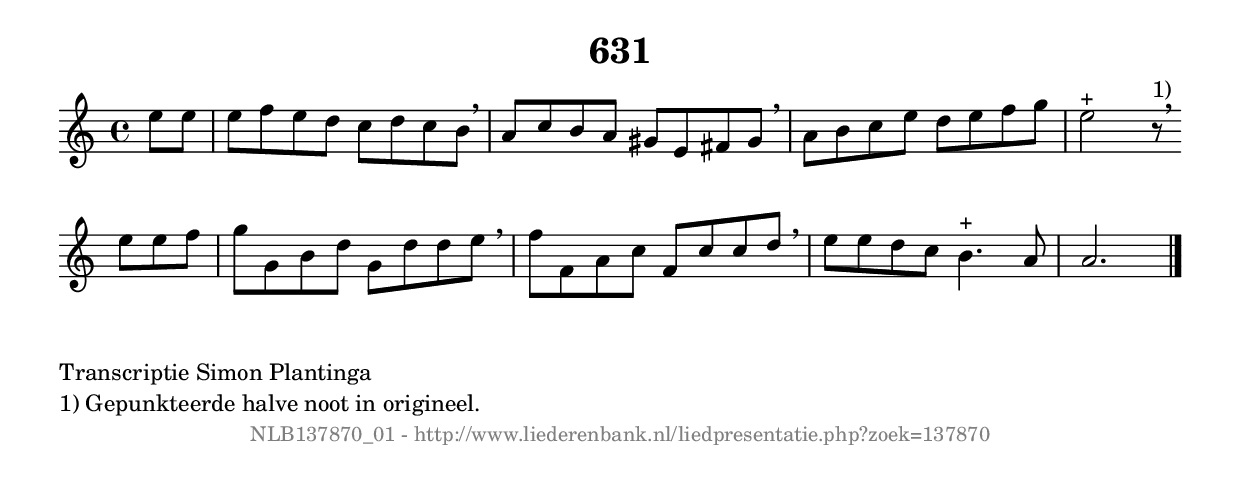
%
% produced by wce2krn 1.64 (7 June 2014)
%
\version"2.16"
#(append! paper-alist '(("long" . (cons (* 210 mm) (* 2000 mm)))))
#(set-default-paper-size "long")
sb = {\breathe}
mBreak = {\breathe }
bBreak = {\breathe }
x = {\once\override NoteHead #'style = #'cross }
gl=\glissando
itime={\override Staff.TimeSignature #'stencil = ##f }
ficta = {\once\set suggestAccidentals = ##t}
fine = {\once\override Score.RehearsalMark #'self-alignment-X = #1 \mark \markup {\italic{Fine}}}
dc = {\once\override Score.RehearsalMark #'self-alignment-X = #1 \mark \markup {\italic{D.C.}}}
dcf = {\once\override Score.RehearsalMark #'self-alignment-X = #1 \mark \markup {\italic{D.C. al Fine}}}
dcc = {\once\override Score.RehearsalMark #'self-alignment-X = #1 \mark \markup {\italic{D.C. al Coda}}}
ds = {\once\override Score.RehearsalMark #'self-alignment-X = #1 \mark \markup {\italic{D.S.}}}
dsf = {\once\override Score.RehearsalMark #'self-alignment-X = #1 \mark \markup {\italic{D.S. al Fine}}}
dsc = {\once\override Score.RehearsalMark #'self-alignment-X = #1 \mark \markup {\italic{D.S. al Coda}}}
pv = {\set Score.repeatCommands = #'((volta "1"))}
sv = {\set Score.repeatCommands = #'((volta "2"))}
tv = {\set Score.repeatCommands = #'((volta "3"))}
qv = {\set Score.repeatCommands = #'((volta "4"))}
xv = {\set Score.repeatCommands = #'((volta #f))}
\header{ tagline = ""
title = "631"
}
\score {{
\key a \minor
\relative g'
{
\set melismaBusyProperties = #'()
\partial 32*8
\time 4/4
\tempo 4=120
\override Score.MetronomeMark #'transparent = ##t
\override Score.RehearsalMark #'break-visibility = #(vector #t #t #f)
e'8 e8 | e8 f8 e8 d8 c8 d8 c8 b8 \sb | a8 c8 b8 a8 gis8 e8 fis8 gis8 \sb | a8 b8 c8 e8 d8 e8 f8 g8 | e2^"+" r8^"1)" \bar ":|:" \bBreak
e8 e8 f8 | g8 g,8 b8 d8 g,8 d'8 d8 e8 \sb | f8 f,8 a8 c8 f,8 c'8 c8 d8 \sb | e8 e8 d8 c8 b4.^"+" a8 | a2. \bar "|."
 }}
 \midi { }
 \layout {
            indent = 0.0\cm
}
}
\markup { \wordwrap-string #" 
Transcriptie Simon Plantinga

1) Gepunkteerde halve noot in origineel.
"}
\markup { \vspace #0 } \markup { \with-color #grey \fill-line { \center-column { \smaller "NLB137870_01 - http://www.liederenbank.nl/liedpresentatie.php?zoek=137870" } } }
